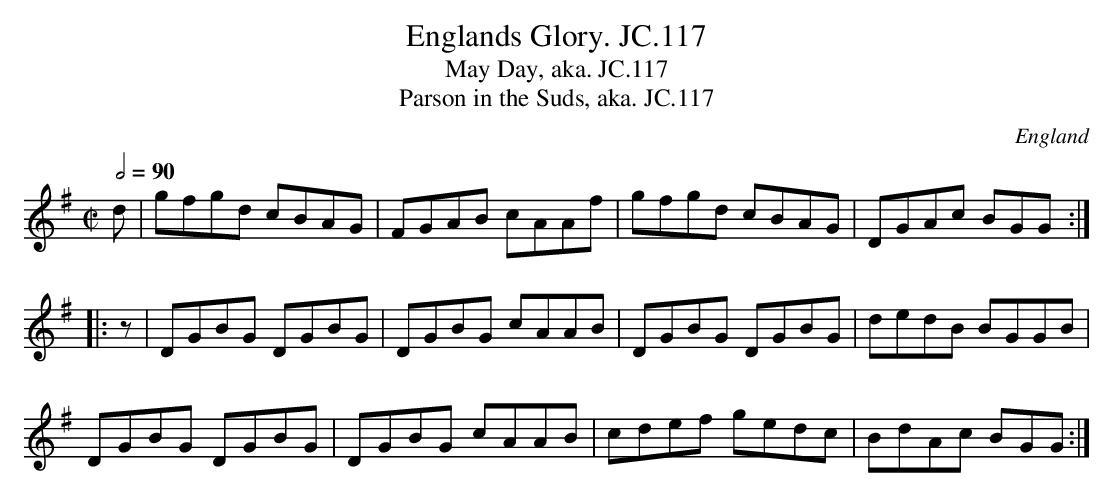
X:1
T:Englands Glory. JC.117
T:May Day, aka. JC.117
T:Parson in the Suds, aka. JC.117
O:England
M:C|
L:1/8
Q:2/4=90
K:G major
d|\
gfgd cBAG|FGAB cAAf|gfgd cBAG|DGAc BGG:|!
|:z|DGBG DGBG|DGBG cAAB|DGBG DGBG|dedB BGGB|!
DGBG DGBG|DGBG cAAB|cdef gedc|BdAc BGG:|
